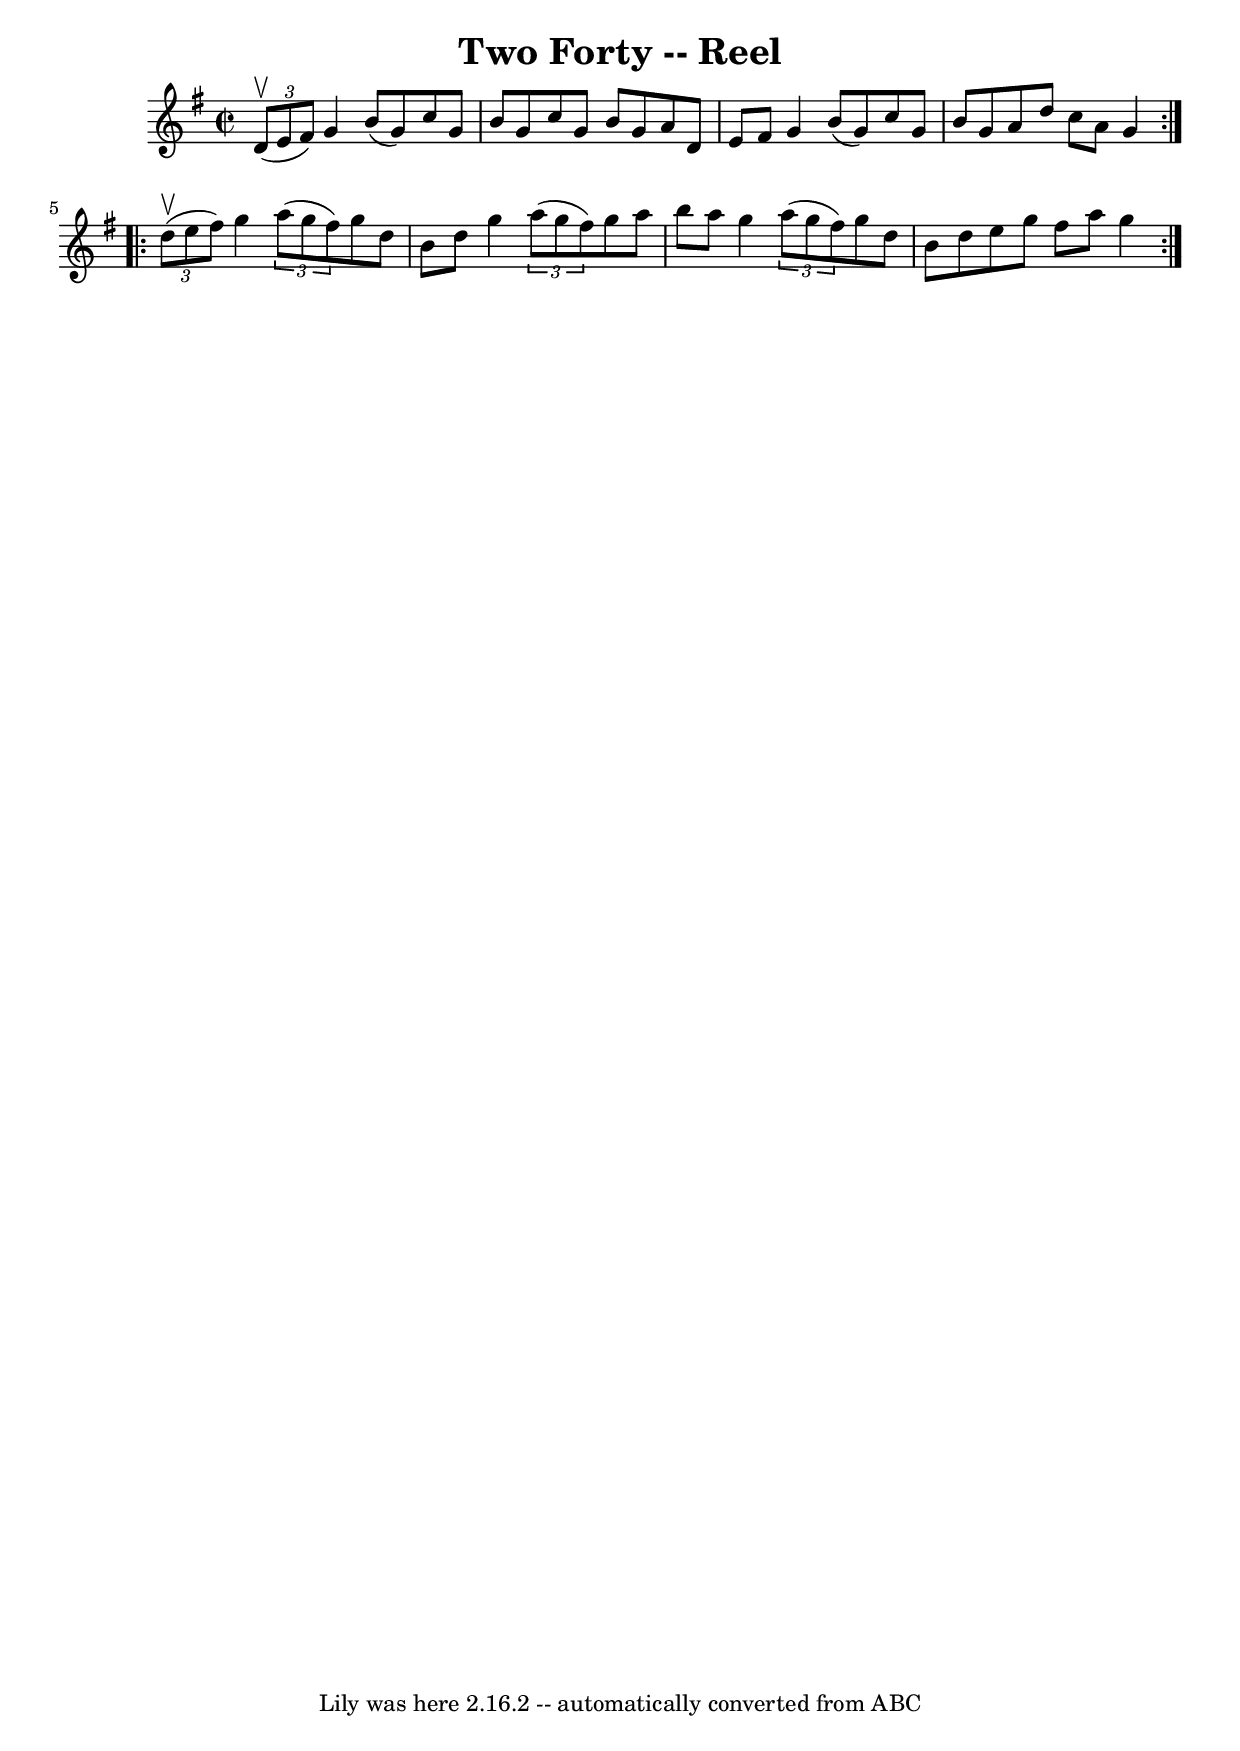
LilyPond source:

\version "2.16.2"
\include "Mammoth.ily"
\header {
  %% book = "Ryan's Mammoth Collection"
  crossRefNumber = "1"
  footnotes = "\\\\148"
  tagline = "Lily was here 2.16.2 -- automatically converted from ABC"
  title = "Two Forty -- Reel"

}
voicedefault =  {



  \repeat volta 2 {

    \override Staff.TimeSignature #'style = #'C
    \time 2/2 
    \key g \major
   \times 2/3 { d'8^\upbow(e'8 fis'8) 
			       } 
    |
    g'4 b'8 (g'8) c''8 g'8 b'8 g'8    |
    
    c''8 g'8 b'8 g'8 a'8 d'8 e'8 fis'8    |
    g'4    
    b'8 (g'8) c''8 g'8 b'8 g'8    |
    a'8 d''8 c''8   
    a'8 g'4    
  } 
  \repeat volta 2 {
    \times 2/3 { d''8^\upbow(e''8    
		 fis''8) 
	       } |
    g''4    \times 2/3 { a''8 (g''8 fis''8) 
		       }   
    g''8 d''8 b'8 d''8    |
    g''4    \times 2/3 { a''8 (g''8  
			 fis''8) 
		       } g''8 a''8 b''8 a''8    |
    g''4    
    \times 2/3 { a''8 (g''8 fis''8) 
	       } g''8 d''8 b'8 d''8    
    |
    e''8 g''8 fis''8 a''8 g''4    
  }   

}

\score{
  <<

    \context Staff="default"
    {
      \voicedefault 
      
    }

  >>
  \layout {
    
  }
  \midi {
  }

}
